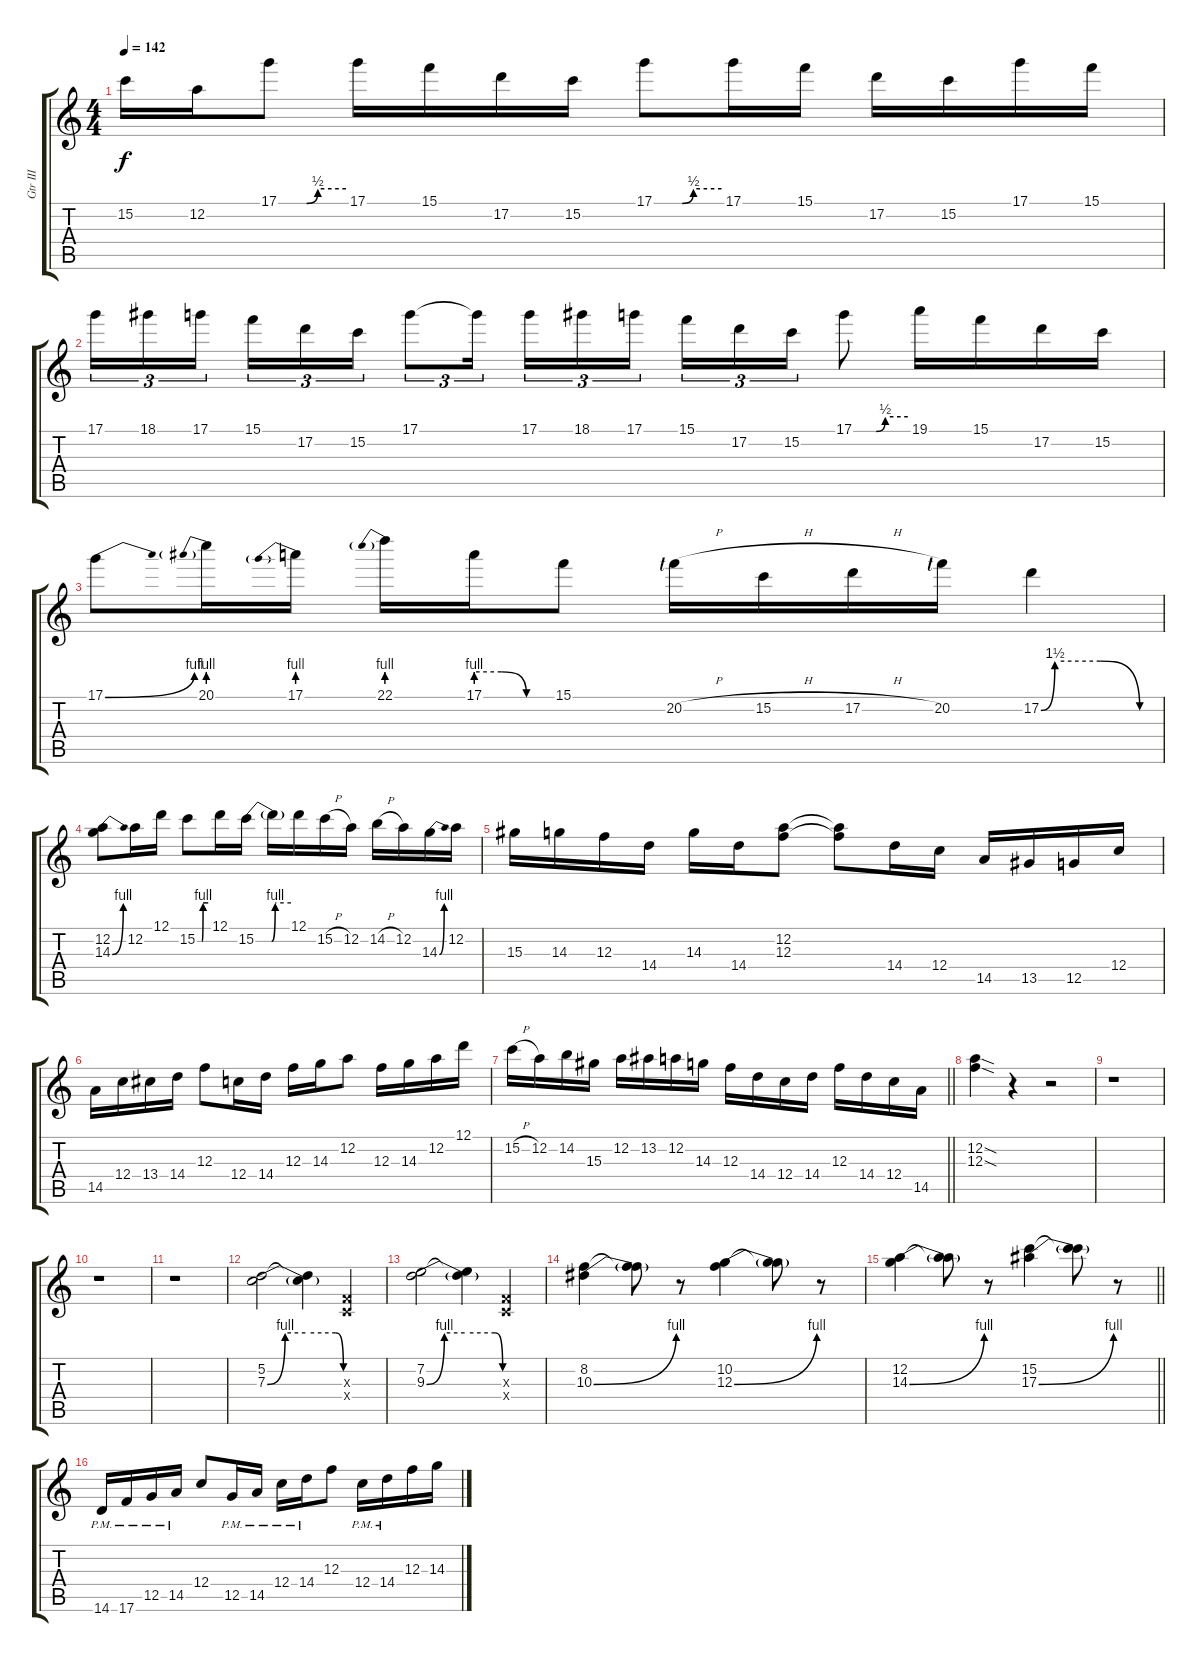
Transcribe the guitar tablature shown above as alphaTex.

\track ("Gtr III" "Gtr III") {instrument overdrivenguitar}
\staff {score tabs}
\tuning (D4 A3 F3 C3 G2 C2) {hide}
\ts (4 4)
\tempo 142
\clef g2
\ks c
15.2.16{dy f} 12.2.16 17.1{be (custom 0 0 25 0 35 2 60 2)}.8 17.1.16 15.1.16 17.2.16 15.2.16 17.1{be (custom 0 0 25 0 35 2 60 2)}.8 17.1.16 15.1.16 17.2.16 15.2.16 17.1.16 15.1.16 |
17.1.16{tu (3 2)} 18.1.16{tu (3 2)} 17.1.16{tu (3 2)} 15.1.16{tu (3 2)} 17.2.16{tu (3 2)} 15.2.16{tu (3 2)} 17.1.8{tu (3 2)} 17.1{t}.16{tu (3 2)} 17.1.16{tu (3 2)} 18.1.16{tu (3 2)} 17.1.16{tu (3 2)} 15.1.16{tu (3 2)} 17.2.16{tu (3 2)} 15.2.16{tu (3 2)} 17.1{be (custom 0 0 25 0 35 2 60 2)}.8 19.1.16 15.1.16 17.2.16 15.2.16 |
17.1{be (bend 0 0 60 4)}.8 20.1{be (prebend 0 4 60 4)}.16 17.1{be (prebend 0 4 60 4)}.16 22.1{be (prebend 0 4 60 4)}.16 17.1{be (custom 0 4 20 4 40 0 60 0)}.16 15.1.8 20.2{h lf 1}.16 15.2{h}.16 17.2{h}.16 20.2{lf 1}.16 17.2{be (custom 0 0 7 6 30 6 50 0 60 0)}.4 |
(12.2 14.3{be (bend 0 0 60 4)}).8 12.2.16 12.1.16 15.2{be (custom 0 0 26 0 32 4 60 4)}.8 12.1.16 15.2{be (custom 0 0 25 0 27 0 33 4 35 4 60 4)}.16 15.2{t}.16 12.1.16 15.2{h}.16 12.2.16 14.2{h}.16 12.2.16 14.3{be (bend 0 0 60 4)}.16 12.2.16 |
15.3.16 14.3.16 12.3.16 14.4.16 14.3.16 14.4.16 (12.2 12.3).8 (12.2{t} 12.3{t}).8 14.4.16 12.4.16 14.5.16 13.5.16 12.5.16 12.4.16 |
14.5.16 12.4.16 13.4.16 14.4.16 12.3.8 12.4.16 14.4.16 12.3.16 14.3.16 12.2.8 12.3.16 14.3.16 12.2.16 12.1.16 |
\barLineRight lightlight
15.2{h}.16 12.2.16 14.2.16 15.3.16 12.2.16 13.2.16 12.2.16 14.3.16 12.3.16 14.4.16 12.4.16 14.4.16 12.3.16 14.4.16 12.4.16 14.5.16 |
(12.2{sod} 12.3{sod}).4 r.4 r.2 |
r.1 |
r.1 |
r.1 |
(5.2 7.3{be (custom 0 0 14 4 30 4 54 4 60 0)}).2 (5.2{t} 7.3{t}).4 (0.3{x} 0.4{x}).4 |
(7.2 9.3{be (custom 0 0 14 4 30 4 54 4 60 0)}).2 (7.2{t} 9.3{t}).4 (0.3{x} 0.4{x}).4 |
(8.2 10.3{be (bend 0 0 60 4)}).4 (8.2{t} 10.3{t}).8 r.8 (10.2 12.3{be (bend 0 0 60 4)}).4 (10.2{t} 12.3{t}).8 r.8 |
\barLineRight lightlight
(12.2 14.3{be (bend 0 0 60 4)}).4 (12.2{t} 14.3{t}).8 r.8 (15.2 17.3{be (bend 0 0 60 4)}).4 (15.2{t} 17.3{t}).8 r.8 |
14.6{pm}.16 17.6{pm}.16 12.5{pm}.16 14.5{pm}.16 12.4.8 12.5{pm}.16 14.5{pm}.16 12.4{pm}.16 14.4{pm}.16 12.3.8 12.4{pm}.16 14.4{pm}.16 12.3.16 14.3.16
